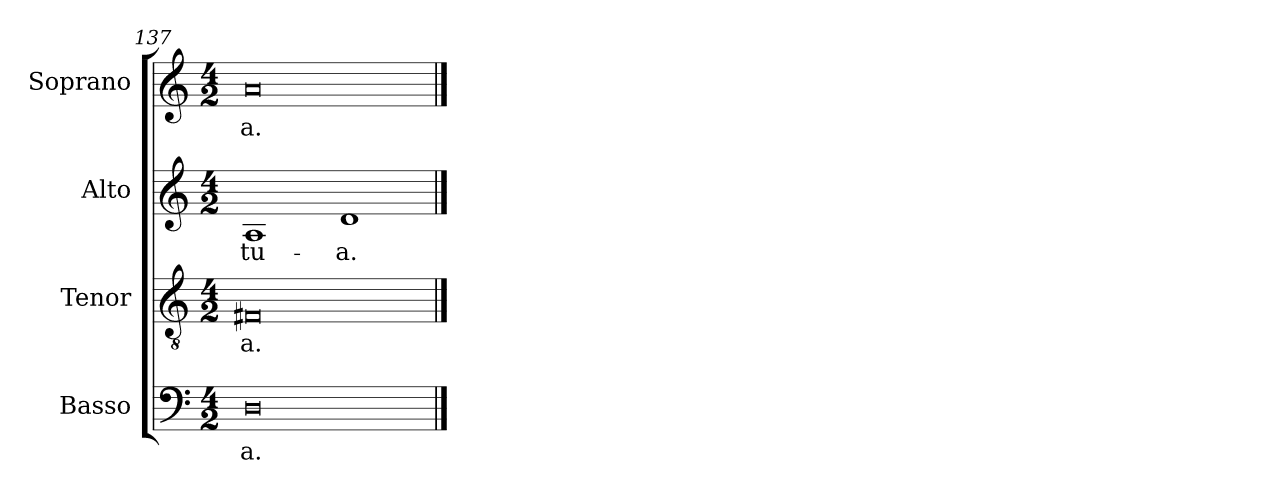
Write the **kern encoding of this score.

**kern	**text	**kern	**text	**kern	**text	**kern	**text
*part4	*part4	*part3	*part3	*part2	*part2	*part1	*part1
*staff4	*staff4	*staff3	*staff3	*staff2	*staff2	*staff1	*staff1
*I"Basso	*	*I"Tenor	*	*I"Alto	*	*I"Soprano	*
*I'B.	*	*I'T.	*	*I'A.	*	*I'S.	*
*clefF4	*	*clefGv2	*	*clefG2	*	*clefG2	*
*	*	*ITrd7c12	*	*	*	*	*
*k[]	*	*k[]	*	*k[]	*	*k[]	*
*C:	*	*C:	*	*C:	*	*C:	*
*M4/2	*	*M4/2	*	*M4/2	*	*M4/2	*
=137	=137	=137	=137	=137	=137	=137	=137
!	!LO:LY:b:color=#000000	!	!	!	!	!	!
!	!	!	!LO:LY:b:color=#000000	!	!	!	!
!	!	!	!	!	!LO:LY:b:color=#000000	!	!
!	!	!	!	!	!	!	!LO:LY:b:color=#000000
0Di	-a.	0FF#Xi	-a.	1Ai	tu-	0ai	-a.
!	!	!	!	!	!LO:LY:b:color=#000000	!	!
.	.	.	.	1di	-a.	.	.
==	==	==	==	==	==	==	==
*-	*-	*-	*-	*-	*-	*-	*-
